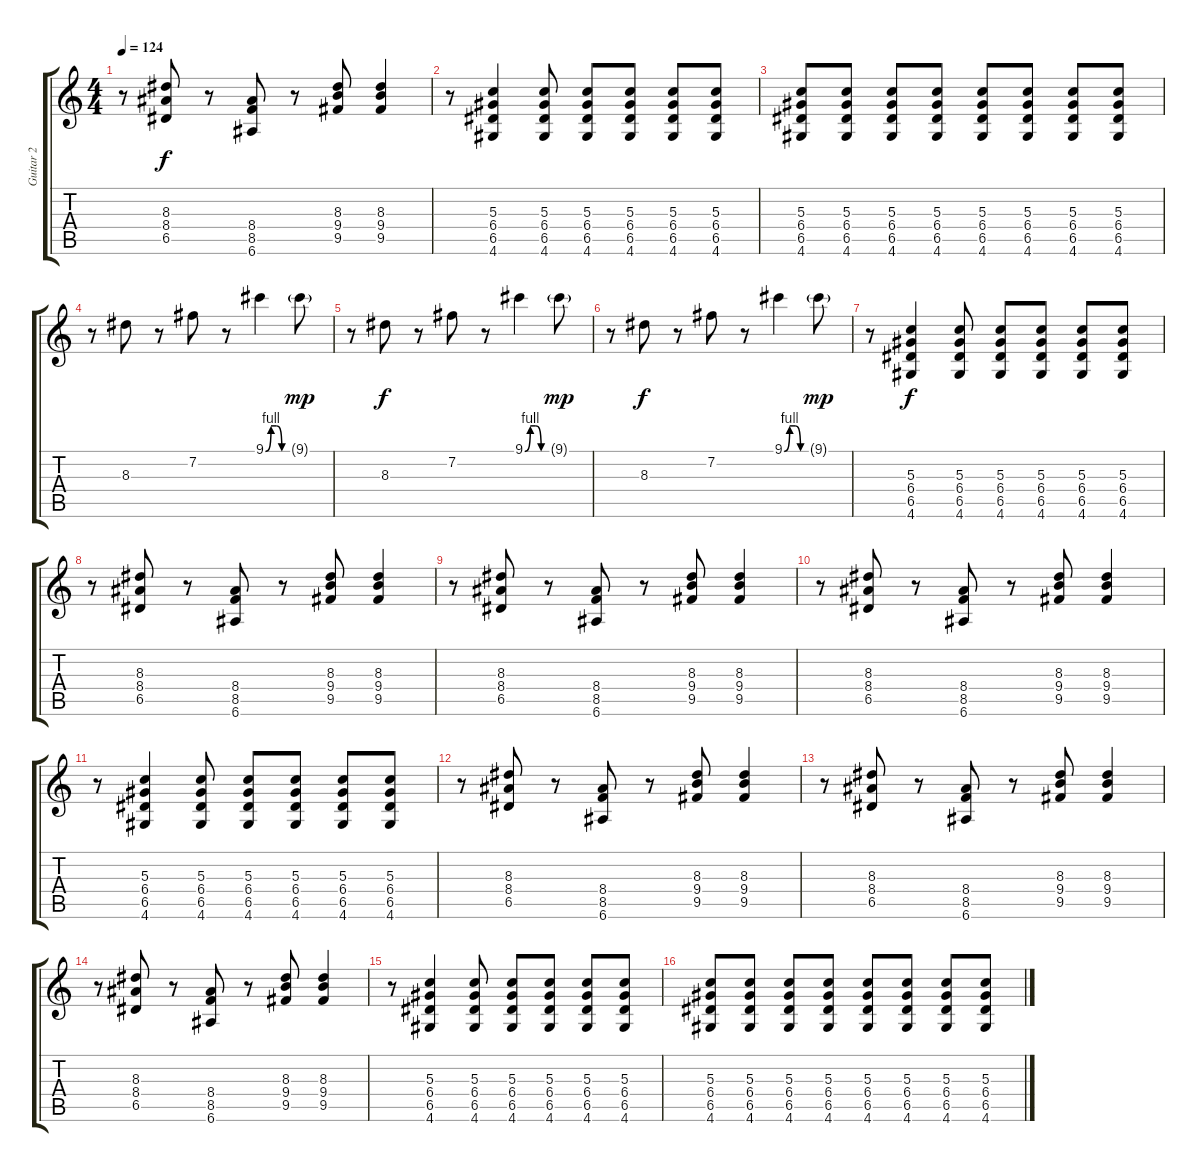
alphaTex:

\track ("Guitar 2" "Guitar 2") {instrument overdrivenguitar}
\staff {score tabs}
\tuning (E4 B3 G3 D3 A2 E2) {hide}
\ts (4 4)
\tempo 124
\clef g2
\ks c
r.8{dy f} (8.3 8.4 6.5).8 r.8 (8.4 8.5 6.6).8 r.8 (8.3 9.4 9.5).8 (8.3 9.4 9.5).4 |
r.8 (5.3 6.4 6.5 4.6).4 (5.3 6.4 6.5 4.6).8 (5.3 6.4 6.5 4.6).8 (5.3 6.4 6.5 4.6).8 (5.3 6.4 6.5 4.6).8 (5.3 6.4 6.5 4.6).8 |
(5.3 6.4 6.5 4.6).8 (5.3 6.4 6.5 4.6).8 (5.3 6.4 6.5 4.6).8 (5.3 6.4 6.5 4.6).8 (5.3 6.4 6.5 4.6).8 (5.3 6.4 6.5 4.6).8 (5.3 6.4 6.5 4.6).8 (5.3 6.4 6.5 4.6).8 |
r.8 8.3.8 r.8 7.2.8 r.8 9.1{be (custom 0 0 15 4 30 4 45 0 60 0)}.4 9.1{g}.8{dy mp} |
r.8 8.3.8{dy f} r.8 7.2.8 r.8 9.1{be (custom 0 0 15 4 30 4 45 0 60 0)}.4 9.1{g}.8{dy mp} |
r.8 8.3.8{dy f} r.8 7.2.8 r.8 9.1{be (custom 0 0 15 4 30 4 45 0 60 0)}.4 9.1{g}.8{dy mp} |
r.8 (5.3 6.4 6.5 4.6).4{dy f} (5.3 6.4 6.5 4.6).8 (5.3 6.4 6.5 4.6).8 (5.3 6.4 6.5 4.6).8 (5.3 6.4 6.5 4.6).8 (5.3 6.4 6.5 4.6).8 |
r.8 (8.3 8.4 6.5).8 r.8 (8.4 8.5 6.6).8 r.8 (8.3 9.4 9.5).8 (8.3 9.4 9.5).4 |
r.8 (8.3 8.4 6.5).8 r.8 (8.4 8.5 6.6).8 r.8 (8.3 9.4 9.5).8 (8.3 9.4 9.5).4 |
r.8 (8.3 8.4 6.5).8 r.8 (8.4 8.5 6.6).8 r.8 (8.3 9.4 9.5).8 (8.3 9.4 9.5).4 |
r.8 (5.3 6.4 6.5 4.6).4 (5.3 6.4 6.5 4.6).8 (5.3 6.4 6.5 4.6).8 (5.3 6.4 6.5 4.6).8 (5.3 6.4 6.5 4.6).8 (5.3 6.4 6.5 4.6).8 |
r.8 (8.3 8.4 6.5).8 r.8 (8.4 8.5 6.6).8 r.8 (8.3 9.4 9.5).8 (8.3 9.4 9.5).4 |
r.8 (8.3 8.4 6.5).8 r.8 (8.4 8.5 6.6).8 r.8 (8.3 9.4 9.5).8 (8.3 9.4 9.5).4 |
r.8 (8.3 8.4 6.5).8 r.8 (8.4 8.5 6.6).8 r.8 (8.3 9.4 9.5).8 (8.3 9.4 9.5).4 |
r.8 (5.3 6.4 6.5 4.6).4 (5.3 6.4 6.5 4.6).8 (5.3 6.4 6.5 4.6).8 (5.3 6.4 6.5 4.6).8 (5.3 6.4 6.5 4.6).8 (5.3 6.4 6.5 4.6).8 |
(5.3 6.4 6.5 4.6).8 (5.3 6.4 6.5 4.6).8 (5.3 6.4 6.5 4.6).8 (5.3 6.4 6.5 4.6).8 (5.3 6.4 6.5 4.6).8 (5.3 6.4 6.5 4.6).8 (5.3 6.4 6.5 4.6).8 (5.3 6.4 6.5 4.6).8
